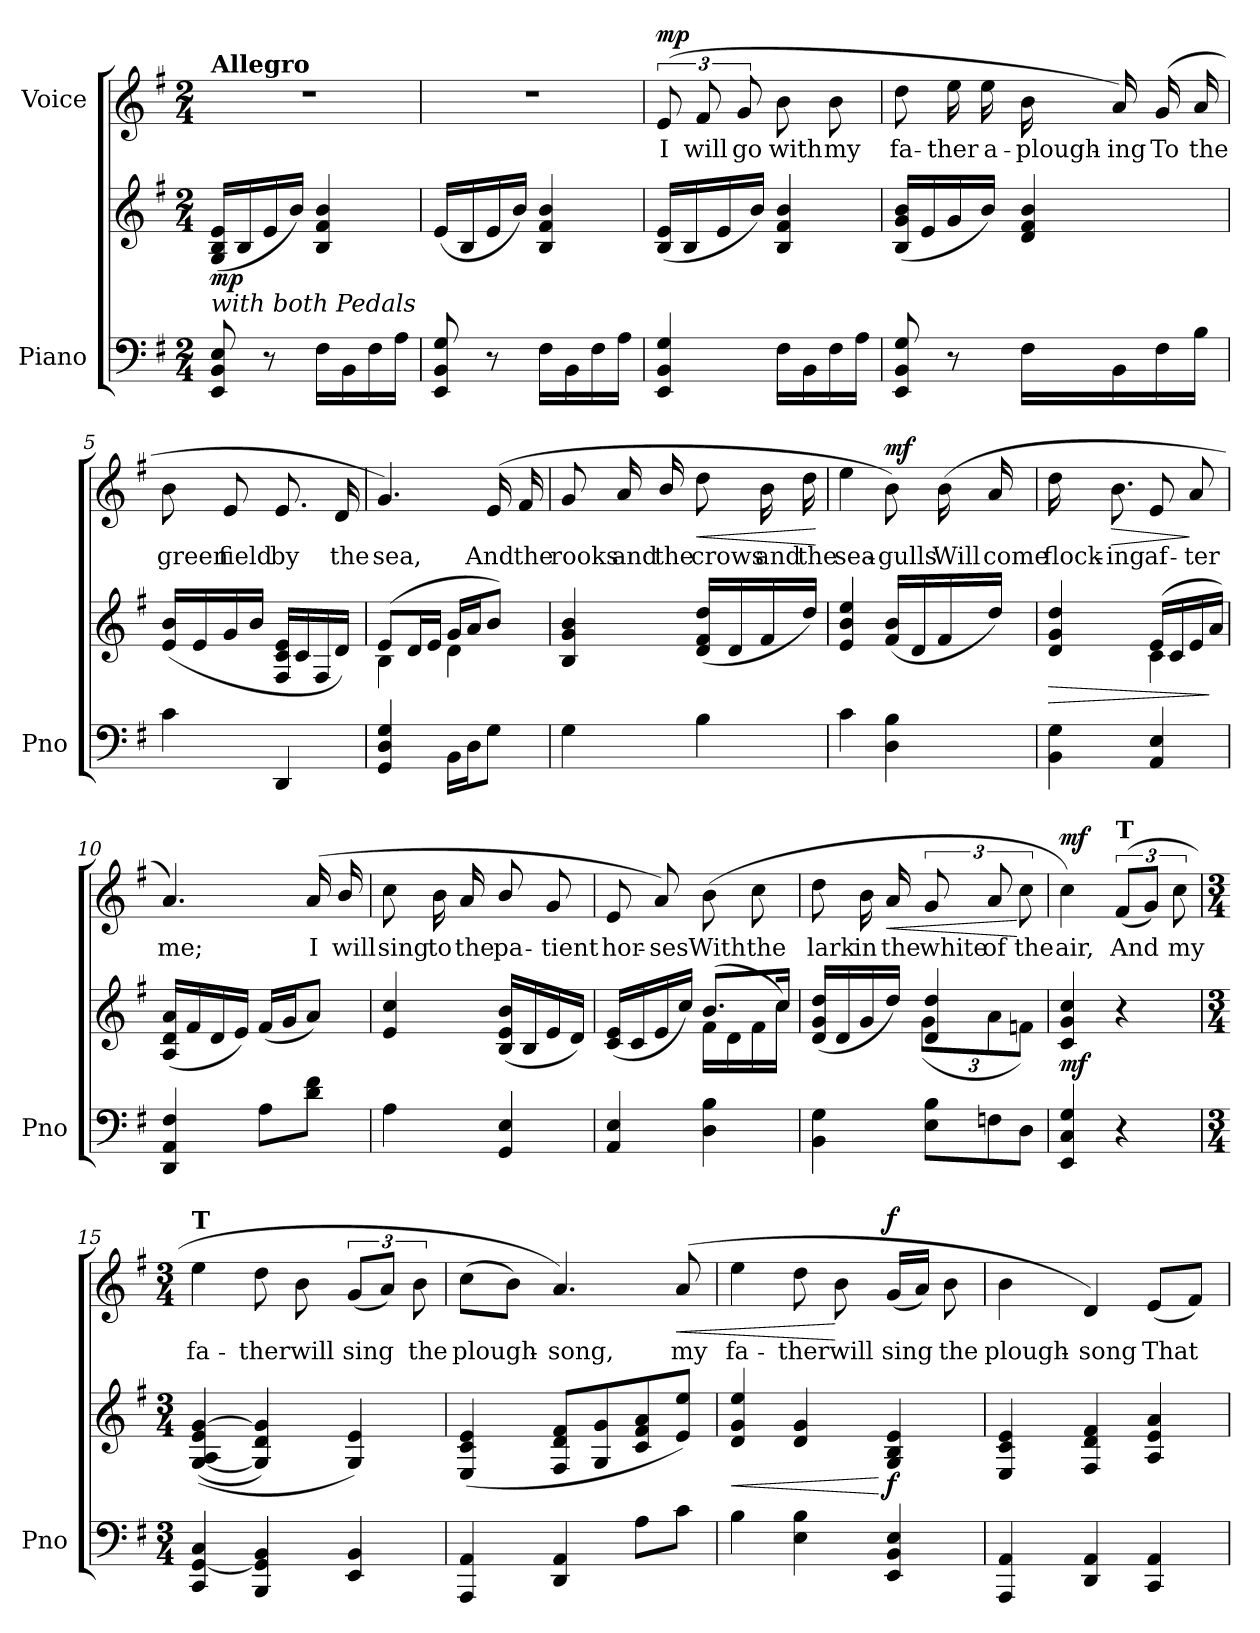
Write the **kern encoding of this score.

**kern	**kern	**dynam	**kern	**text	**dynam
*part2	*part2	*part2	*part1	*part1	*part1
*staff3	*staff2	*staff2/3	*staff1	*staff1	*staff1
*I"Piano	*	*	*I"Voice	*	*
*I'Pno	*	*	*	*	*
*clefF4	*clefG2	*	*clefG2	*	*
*k[f#]	*k[f#]	*	*k[f#]	*	*
*M2/4	*M2/4	*	*M2/4	*	*
=1	=1	=1	=1	=1	=1
!	!	!	!LO:TX:a:B:t=Allegro	!	!
!LO:TX:a:i:t=with both Pedals	!	!	!	!	!
!	!	!LO:DY:b	!	!	!
8EE/ 8BB/ 8E/	(<16G/ 16B/ 16e/LL	mp	2r	.	.
.	16B/	.	.	.	.
8r	16e/	.	.	.	.
.	16b/JJ)	.	.	.	.
16F#\LL	4B/ 4f#/ 4b/	.	.	.	.
16BB\	.	.	.	.	.
16F#\	.	.	.	.	.
16A\JJ	.	.	.	.	.
=2	=2	=2	=2	=2	=2
8EE/ 8BB/ 8G/	(<16e/LL	.	2r	.	.
.	16B/	.	.	.	.
8r	16e/	.	.	.	.
.	16b/JJ)	.	.	.	.
16F#\LL	4B/ 4f#/ 4b/	.	.	.	.
16BB\	.	.	.	.	.
16F#\	.	.	.	.	.
16A\JJ	.	.	.	.	.
=3	=3	=3	=3	=3	=3
!	!	!	!	!LO:LY:b	!LO:DY:b
4EE/ 4BB/ 4G/	(<16B/ 16e/LL	.	(>12e/	I	mp
.	16B/	.	.	.	.
!	!	!	!	!LO:LY:b	!
.	.	.	12f#/	will	.
.	16e/	.	.	.	.
!	!	!	!	!LO:LY:b	!
.	.	.	12g/	go	.
.	16b/JJ)	.	.	.	.
!	!	!	!	!LO:LY:b	!
16F#\LL	4B/ 4f#/ 4b/	.	8b\	with	.
16BB\	.	.	.	.	.
!	!	!	!	!LO:LY:b	!
16F#\	.	.	8b\	my	.
16A\JJ	.	.	.	.	.
!!LO:LB:g=z
=4	=4	=4	=4	=4	=4
!	!	!	!	!LO:LY:b	!
8EE/ 8BB/ 8G/	(<16B/ 16g/ 16b/LL	.	8dd\	fa-	.
.	16e/	.	.	.	.
!	!	!	!	!LO:LY:b	!
8r	16g/	.	16ee\	-ther	.
!	!	!	!	!LO:LY:b	!
.	16b/JJ)	.	16ee\	a-	.
!	!	!	!	!LO:LY:b	!
16F#\LL	4d/ 4f#/ 4b/	.	16b\	-plough-	.
!	!	!	!	!LO:LY:b	!
16BB\	.	.	16a/)	-ing	.
!	!	!	!	!LO:LY:b	!
16F#\	.	.	(>16g/	To	.
!	!	!	!	!LO:LY:b	!
16B\JJ	.	.	16a/	the	.
=5	=5	=5	=5	=5	=5
!	!	!	!	!LO:LY:b	!
4c\	(<16e/ 16b/LL	.	8b\	green	.
.	16e/	.	.	.	.
!	!	!	!	!LO:LY:b	!
.	16g/	.	8e/	field	.
.	16b/JJ	.	.	.	.
!	!	!	!	!LO:LY:b	!
4DD/	16F#/ 16c/ 16e/LL	.	8.e/	by	.
.	16c/	.	.	.	.
.	16F#/	.	.	.	.
!	!	!	!	!LO:LY:b	!
.	16d/JJ)	.	16d/	the	.
=6	=6	=6	=6	=6	=6
*	*^	*	*	*	*
!	!	!	!	!	!LO:LY:b	!
4GG/ 4D/ 4G/	(>8e/L	4B\	.	4.g/)	sea,	.
.	16d/L	.	.	.	.	.
.	16e/JJ	.	.	.	.	.
16BB\LL	16g/LL	4d\	.	.	.	.
16D\J	16a/J	.	.	.	.	.
!	!	!	!	!	!LO:LY:b	!
8G\J	8b/J)	.	.	(>16e/	And	.
!	!	!	!	!	!LO:LY:b	!
.	.	.	.	16f#/	the	.
*	*v	*v	*	*	*	*
!!LO:LB:g=z
=7	=7	=7	=7	=7	=7
!	!	!	!	!LO:LY:b	!
4G\	4B/ 4g/ 4b/	.	8g/	rooks	.
!	!	!	!	!LO:LY:b	!
.	.	.	16a/	and	.
!	!	!	!	!LO:LY:b	!
.	.	.	16b/	the	.
!	!	!	!	!LO:LY:b	!LO:HP:b
4B\	(<16d/ 16f#/ 16dd/LL	.	8dd\	crows	<
.	16d/	.	.	.	.
!	!	!	!	!LO:LY:b	!
.	16f#/	.	16b\	and	.
!	!	!	!	!LO:LY:b	!
.	16dd/JJ)	.	16dd\	the	.
.	.	.	.	.	[
=8	=8	=8	=8	=8	=8
!	!	!	!	!LO:LY:b	!
4c\	4e/ 4b/ 4ee/	.	4ee\	sea-	.
!	!	!	!	!LO:LY:b	!LO:DY:b
4D\ 4B\	(<16f#/ 16b/LL	.	8b\)	-gulls	mf
.	16d/	.	.	.	.
!	!	!	!	!LO:LY:b	!
.	16f#/	.	(>16b\	Will	.
!	!	!	!	!LO:LY:b	!
.	16dd/JJ)	.	16a/	come	.
=9	=9	=9	=9	=9	=9
!	!	!LO:HP:b	!	!LO:LY:b	!
*	*^	*	*	*	*
4BB\ 4G\	4d/ 4g/ 4dd/	4ryy	>	16dd\	flock-	.
!	!	!	!	!	!LO:LY:b	!LO:HP:b
.	.	.	.	8.b\	-ing	>
!	!	!	!	!	!LO:LY:b	!
4AA/ 4E/	(>16e/LL	4c\	.	8e/	af-	.
.	16c/	.	.	.	.	.
!	!	!	!	!	!LO:LY:b	!
.	16e/	.	.	8a/	-ter	]
.	16a/JJ)	.	]	.	.	.
*	*v	*v	*	*	*	*
!!LO:LB:g=z
=10	=10	=10	=10	=10	=10
!	!	!	!	!LO:LY:b	!
4DD/ 4AA/ 4F#/	(<16A/ 16d/ 16a/LL	.	4.a/)	me;	.
.	16f#/	.	.	.	.
.	16d/	.	.	.	.
.	16e/JJ)	.	.	.	.
8A\L	(<16f#/LL	.	.	.	.
.	16g/J	.	.	.	.
!	!	!	!	!LO:LY:b	!
8d\ 8f#\J	8a/J)	.	(>16a/	I	.
!	!	!	!	!LO:LY:b	!
.	.	.	16b/	will	.
=11	=11	=11	=11	=11	=11
!	!	!	!	!LO:LY:b	!
4A\	4e/ 4cc/	.	8cc\	sing	.
!	!	!	!	!LO:LY:b	!
.	.	.	16b\	to	.
!	!	!	!	!LO:LY:b	!
.	.	.	16a/	the	.
!	!	!	!	!LO:LY:b	!
4GG/ 4E/	(<16B/ 16e/ 16b/LL	.	8b/	pa-	.
.	16B/	.	.	.	.
!	!	!	!	!LO:LY:b	!
.	16e/	.	8g/	-tient	.
.	16d/JJ)	.	.	.	.
=12	=12	=12	=12	=12	=12
*	*^	*	*	*	*
!	!	!	!	!	!LO:LY:b	!
4AA/ 4E/	(<16c/ 16e/LL	4ryy	.	8e/	hor-	.
.	16c/	.	.	.	.	.
!	!	!	!	!	!LO:LY:b	!
.	16e/	.	.	8a/)	-ses	.
.	16cc/JJ)	.	.	.	.	.
!	!	!	!	!	!LO:LY:b	!
4D\ 4B\	(>8.b/L	16f#\LL	.	(>8b\	With	.
.	.	16d\	.	.	.	.
!	!	!	!	!	!LO:LY:b	!
.	.	16f#\	.	8cc\	the	.
.	16cc/Jk	16cc\JJ)	.	.	.	.
!!LO:PB:g=z
=13	=13	=13	=13	=13	=13	=13
!	!	!	!	!	!LO:LY:b	!
4BB\ 4G\	(<16d/ 16g/ 16dd/LL	4ryy	.	8dd\	lark	.
.	16d/	.	.	.	.	.
!	!	!	!	!	!LO:LY:b	!
.	16g/	.	.	16b\	in	.
!	!	!	!	!	!LO:LY:b	!LO:HP:b
.	16dd/JJ)	.	.	16a/	the	<
*Xtuplet	*	*Xbrackettup	*	*	*	*
!	!	!	!	!	!LO:LY:b	!
12E\ 12B\L	4d/ 4dd/	(<12g\L	.	12g/	white	.
!	!	!	!	!	!LO:LY:b	!
12Fn\	.	12a\	.	12a/	of	.
!	!	!	!	!	!LO:LY:b	!
12D\J	.	12fn\J)	.	12cc\	the	[
=14	=14	=14	=14	=14	=14	=14
!	!	!	!LO:DY:b	!	!LO:LY:b	!LO:DY:b
*	*v	*v	*	*	*	*
4EE/ 4C/ 4G/	4c/ 4g/ 4cc/	mf	4cc\)	air,	mf
!	!	!	!LO:TX:a:B:t=T	!	!
!	!	!	!	!LO:LY:b	!
4r	4r	.	(<(>12f#/L	And	.
.	.	.	12g/J)	.	.
!	!	!	!	!LO:LY:b	!
.	.	.	12cc\	my	.
=15	=15	=15	=15	=15	=15
*M3/4	*M3/4	*	*M3/4	*	*
!	!	!	!LO:TX:a:B:t=T	!	!
!	!	!	!	!LO:LY:b	!
4CC/ [4GG/ 4C/	(<(>[4G/ 4A/ 4e/ [4g/	.	4ee\	fa-	.
!	!	!	!	!LO:LY:b	!
4BBB/ 4GG/] 4BB/	4G/] 4d/ 4g/])	.	8dd\	-ther	.
!	!	!	!	!LO:LY:b	!
.	.	.	8b\	will	.
!	!	!	!	!LO:LY:b	!
4EE/ 4BB/	4G/ 4e/)	.	(<12g/L	sing	.
.	.	.	12a/J)	.	.
!	!	!	!	!LO:LY:b	!
.	.	.	12b\	the	.
!!LO:LB:g=z
=16	=16	=16	=16	=16	=16
!	!	!	!	!LO:LY:b	!
4AAA/ 4AA/	(<4E/ 4c/ 4e/	.	(>8cc\L	plough-	.
.	.	.	8b\J)	.	.
!	!	!	!	!LO:LY:b	!
4DD/ 4AA/	8F#/ 8d/ 8f#/L	.	4.a/)	-song,	.
.	8G/ 8g/	.	.	.	.
8A\L	8c/ 8f#/ 8a/	.	.	.	.
!	!	!	!	!LO:LY:b	!LO:HP:b
8c\J	8e/ 8ee/J)	.	(>8a/	my	<
=17	=17	=17	=17	=17	=17
!	!	!LO:HP:b	!	!LO:LY:b	!
4B\	4d/ 4g/ 4ee/	<	4ee\	fa-	.
!	!	!	!	!LO:LY:b	!
4E\ 4B\	4d/ 4g/	.	8dd\	-ther	.
!	!	!	!	!LO:LY:b	!
.	.	.	8b\	will	[
!	!	!LO:DY:n=1:b	!	!LO:LY:b	!LO:DY:b
4EE/ 4BB/ 4E/	4G/ 4B/ 4e/	[ f	(<16g/LL	sing	f
.	.	.	16a/JJ)	.	.
!	!	!	!	!LO:LY:b	!
.	.	.	8b\	the	.
=18	=18	=18	=18	=18	=18
!	!	!	!	!LO:LY:b	!
4AAA/ 4AA/	4E/ 4c/ 4e/	.	4b\	plough-	.
!	!	!	!	!LO:LY:b	!
4DD/ 4AA/	4F#/ 4d/ 4f#/	.	4d/)	-song	.
!	!	!	!	!LO:LY:b	!
4CC/ 4AA/	4A/ 4e/ 4a/	.	(<8e/L	That	.
.	.	.	8f#/J)	.	.
=	=	=	=	=	=
*-	*-	*-	*-	*-	*-
